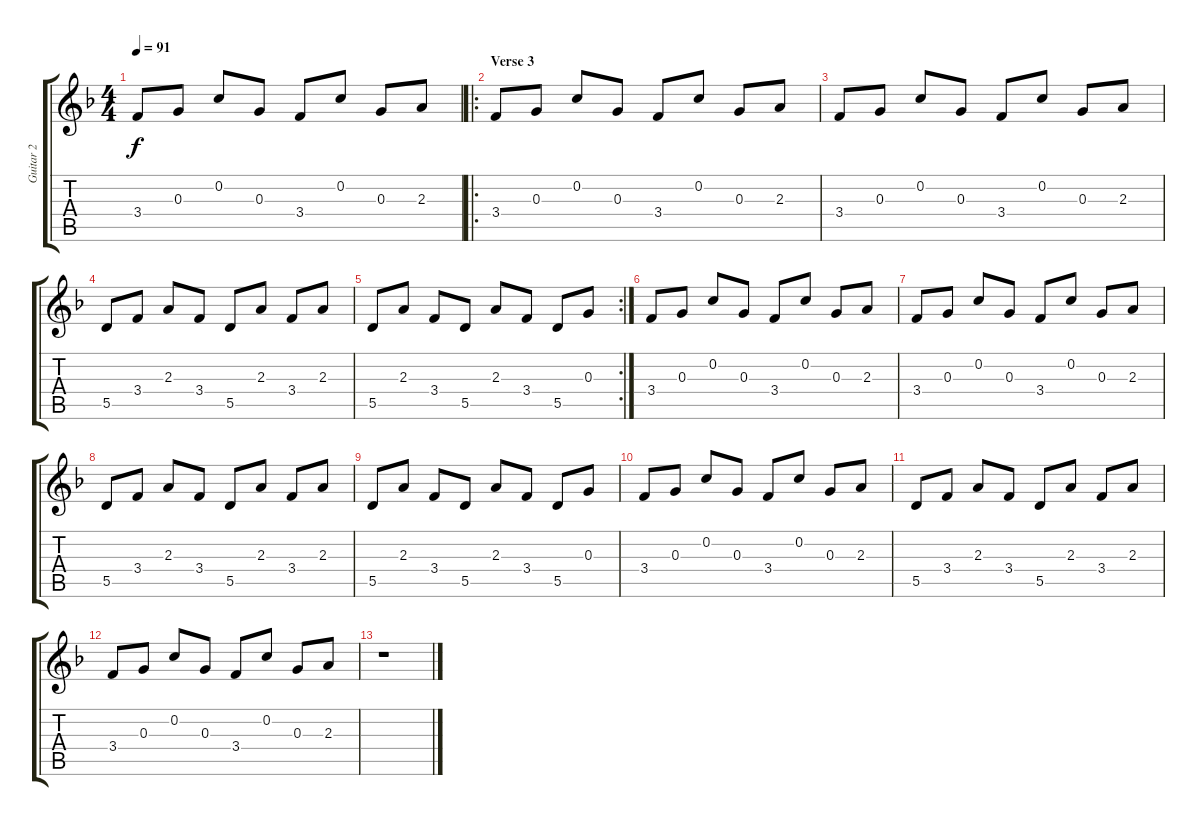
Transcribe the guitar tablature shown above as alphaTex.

\track ("Guitar 2" "Guitar 2") {instrument electricguitarclean}
\staff {score tabs}
\tuning (F4 C4 G3 D3 A2 E2) {hide}
\ts (4 4)
\tempo 91
\clef g2
\ks f
3.4.8{dy f} 0.3.8 0.2.8 0.3.8 3.4.8 0.2.8 0.3.8 2.3.8 |
\ro
\section ("" "Verse 3")
3.4.8 0.3.8 0.2.8 0.3.8 3.4.8 0.2.8 0.3.8 2.3.8 |
3.4.8 0.3.8 0.2.8 0.3.8 3.4.8 0.2.8 0.3.8 2.3.8 |
5.5.8 3.4.8 2.3.8 3.4.8 5.5.8 2.3.8 3.4.8 2.3.8 |
\rc 2
5.5.8 2.3.8 3.4.8 5.5.8 2.3.8 3.4.8 5.5.8 0.3.8 |
3.4.8 0.3.8 0.2.8 0.3.8 3.4.8 0.2.8 0.3.8 2.3.8 |
3.4.8 0.3.8 0.2.8 0.3.8 3.4.8 0.2.8 0.3.8 2.3.8 |
5.5.8 3.4.8 2.3.8 3.4.8 5.5.8 2.3.8 3.4.8 2.3.8 |
5.5.8 2.3.8 3.4.8 5.5.8 2.3.8 3.4.8 5.5.8 0.3.8 |
3.4.8 0.3.8 0.2.8 0.3.8 3.4.8 0.2.8 0.3.8 2.3.8 |
5.5.8 3.4.8 2.3.8 3.4.8 5.5.8 2.3.8 3.4.8 2.3.8 |
3.4.8 0.3.8 0.2.8 0.3.8 3.4.8 0.2.8 0.3.8 2.3.8 |
r.1
